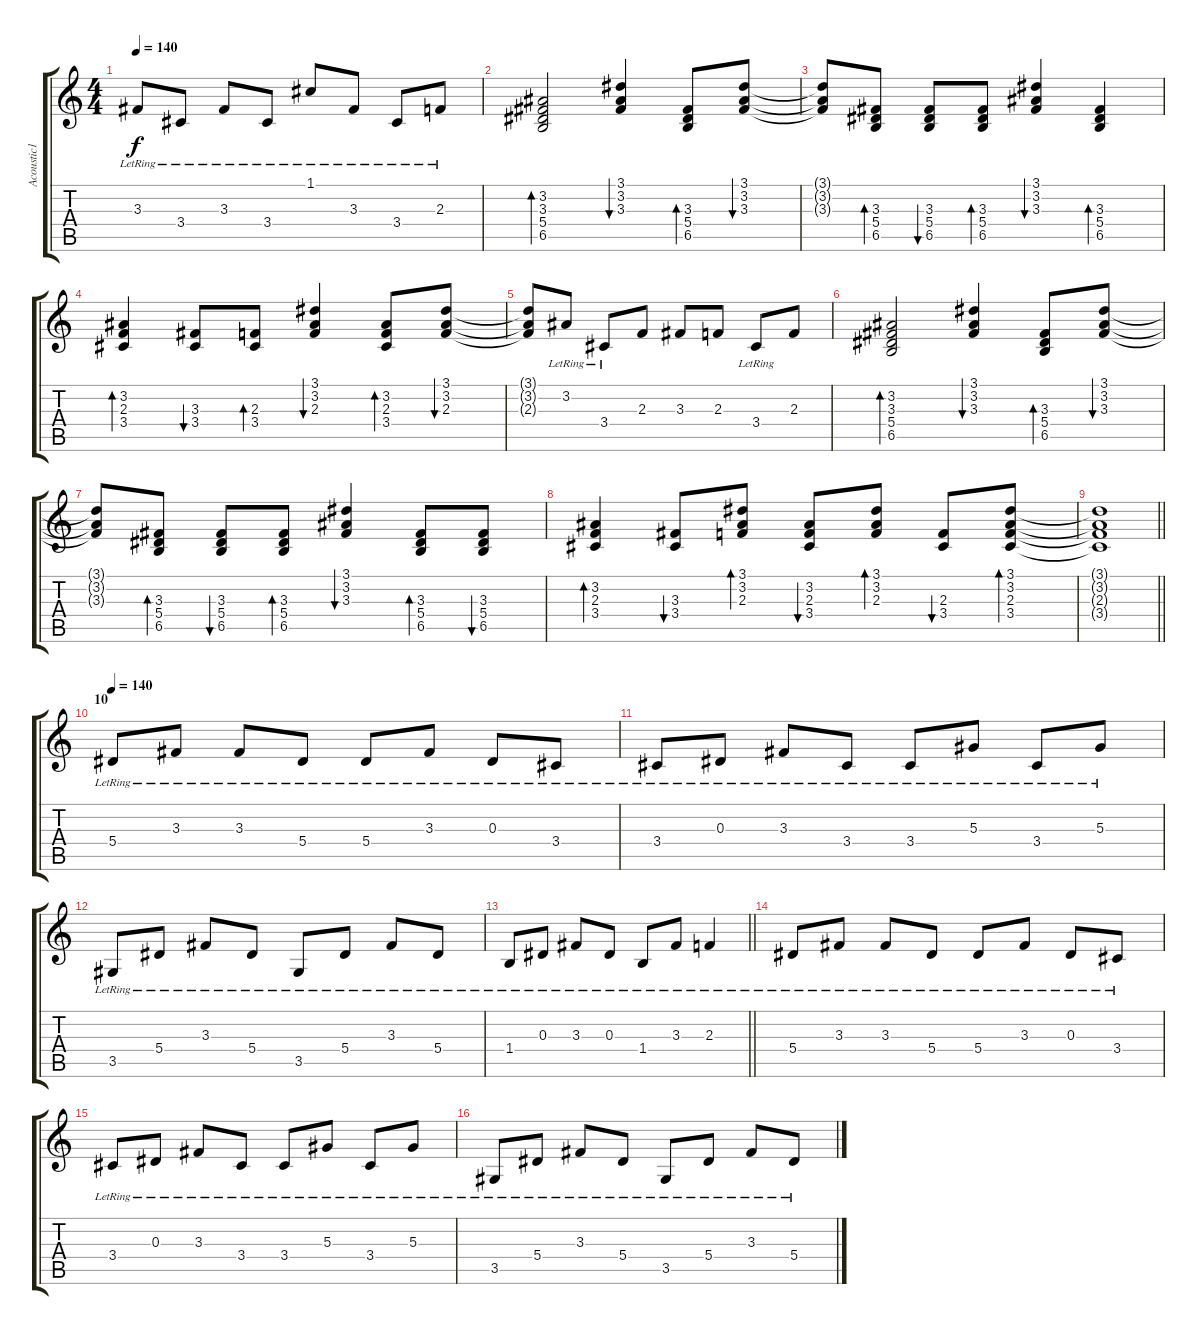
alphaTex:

\track ("Acoustic1" "Acoustic1") {instrument acousticguitarsteel}
\staff {score tabs}
\tuning (C4 G3 Eb3 Bb2 F2 C2) {hide}
\ts (4 4)
\tempo 140
\clef g2
\ks c
3.3{lr}.8{dy f} 3.4{lr}.8 3.3{lr}.8 3.4{lr}.8 1.1{lr}.8 3.3{lr}.8 3.4{lr}.8 2.3{lr}.8 |
(3.2 3.3 5.4 6.5).2{bd 240} (3.1 3.2 3.3).4{bu 240} (3.3 5.4 6.5).8{bd 60} (3.1 3.2 3.3).8{bu 240} |
(3.1{t} 3.2{t} 3.3{t}).8 (3.3 5.4 6.5).8{bd 60} (3.3 5.4 6.5).8{bu 60} (3.3 5.4 6.5).8{bd 60} (3.1 3.2 3.3).4{bu 240} (3.3 5.4 6.5).4{bd 240} |
(3.2 2.3 3.4).4{bd 240} (3.3 3.4).8{bu 60} (2.3 3.4).8{bd 60} (3.1 3.2 2.3).4{bu 240} (3.2 2.3 3.4).8{bd 60} (3.1 3.2 2.3).8{bu 240} |
(3.1{t} 3.2{t} 2.3{t}).8 3.2{lr}.8 3.4{lr}.8 2.3.8 3.3.8 2.3.8 3.4{lr}.8 2.3.8 |
(3.2 3.3 5.4 6.5).2{bd 240} (3.1 3.2 3.3).4{bu 240} (3.3 5.4 6.5).8{bd 60} (3.1 3.2 3.3).8{bu 240} |
(3.1{t} 3.2{t} 3.3{t}).8 (3.3 5.4 6.5).8{bd 60} (3.3 5.4 6.5).8{bu 60} (3.3 5.4 6.5).8{bd 60} (3.1 3.2 3.3).4{bu 240} (3.3 5.4 6.5).8{bd 60} (3.3 5.4 6.5).8{bu 60} |
(3.2 2.3 3.4).4{bd 240} (3.3 3.4).8{bu 60} (3.1 3.2 2.3).8{bd 60} (3.2 2.3 3.4).8{bu 60} (3.1 3.2 2.3).8{bd 60} (2.3 3.4).8{bu 60} (3.1 3.2 2.3 3.4).8{bd 240} |
\barLineRight lightlight
(3.1{t} 3.2{t} 2.3{t} 3.4{t}).1 |
\section ("" "10")
\tempo 140
5.4{lr}.8 3.3{lr}.8 3.3{lr}.8 5.4{lr}.8 5.4{lr}.8 3.3{lr}.8 0.3{lr}.8 3.4{lr}.8 |
3.4{lr}.8 0.3{lr}.8 3.3{lr}.8 3.4{lr}.8 3.4{lr}.8 5.3{lr}.8 3.4{lr}.8 5.3{lr}.8 |
3.5{lr}.8 5.4{lr}.8 3.3{lr}.8 5.4{lr}.8 3.5{lr}.8 5.4{lr}.8 3.3{lr}.8 5.4{lr}.8 |
\barLineRight lightlight
1.4{lr}.8 0.3{lr}.8 3.3{lr}.8 0.3{lr}.8 1.4{lr}.8 3.3{lr}.8 2.3{lr}.4 |
5.4{lr}.8 3.3{lr}.8 3.3{lr}.8 5.4{lr}.8 5.4{lr}.8 3.3{lr}.8 0.3{lr}.8 3.4{lr}.8 |
3.4{lr}.8 0.3{lr}.8 3.3{lr}.8 3.4{lr}.8 3.4{lr}.8 5.3{lr}.8 3.4{lr}.8 5.3{lr}.8 |
3.5{lr}.8 5.4{lr}.8 3.3{lr}.8 5.4{lr}.8 3.5{lr}.8 5.4{lr}.8 3.3{lr}.8 5.4{lr}.8
